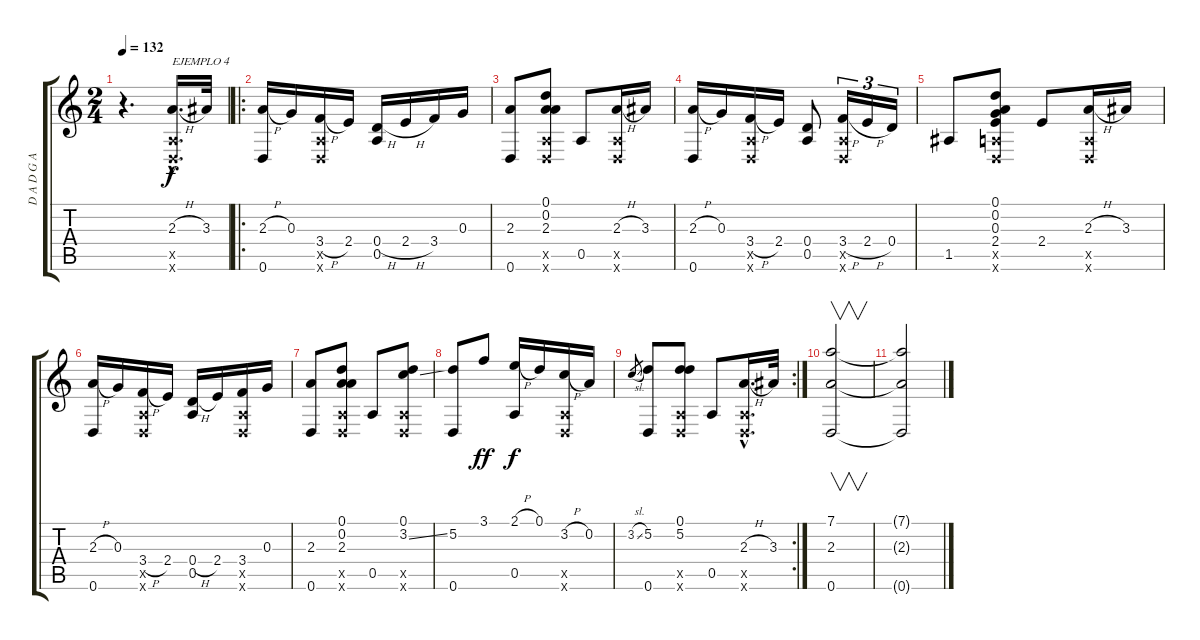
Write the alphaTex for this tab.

\track ("D A D G A D" "D A D G A ") {instrument electricguitarclean}
\staff {score tabs}
\tuning (D4 A3 G3 D3 A2 D2) {hide}
\ts (2 4)
\tempo 132
\clef g2
\ks c
r.4{d dy f instrument electricguitarclean} (2.3{h hac} 0.5{hac x} 0.6{hac x}).16{d txt "EJEMPLO 4"} 3.3.32 |
\ro
(2.3{h} 0.6).16 0.3.16 (3.4{h} 0.5{x} 0.6{x}).16 2.4.16 (0.4{h} 0.5).16 2.4{h}.16 3.4.16 0.3.16 |
(2.3 0.6).8 (0.1 0.2 2.3 0.5{x} 0.6{x}).8 0.5.8 (2.3{h} 0.5{x} 0.6{x}).16 3.3.16 |
(2.3{h} 0.6).16 0.3.16 (3.4{h} 0.5{x} 0.6{x}).16 2.4.16 (0.4 0.5).8 (3.4{h} 0.5{x} 0.6{x}).16{tu (3 2)} 2.4{h}.16{tu (3 2)} 0.4.16{tu (3 2)} |
1.5.8 (0.1 0.2 0.3 2.4 0.5{x} 0.6{x}).8 2.4.8 (2.3{h} 0.5{x} 0.6{x}).16 3.3.16 |
(2.3{h} 0.6).16 0.3.16 (3.4{h} 0.5{x} 0.6{x}).16 2.4.16 (0.4{h} 0.5).16 2.4.16 (3.4 0.5{x} 0.6{x}).16 0.3.16 |
(2.3 0.6).8 (0.1 0.2 2.3 0.5{x} 0.6{x}).8 0.5.8 (0.1 3.2{ss} 0.5{x} 0.6{x}).8 |
(5.2 0.6).8 3.1.8{dy ff} (2.1{h} 0.5).16{dy f} 0.1.16 (3.2{h} 0.5{x} 0.6{x}).16 0.2.16 |
\rc 2
3.2{sl}.8{gr} (5.2 0.6).8 (0.1 5.2 0.5{x} 0.6{x}).8 0.5.8 (2.3{h hac} 0.5{hac x} 0.6{hac x}).16{d} 3.3.32 |
(7.1 2.3 0.6).2{v} |
(7.1{t} 2.3{t} 0.6{t}).2
